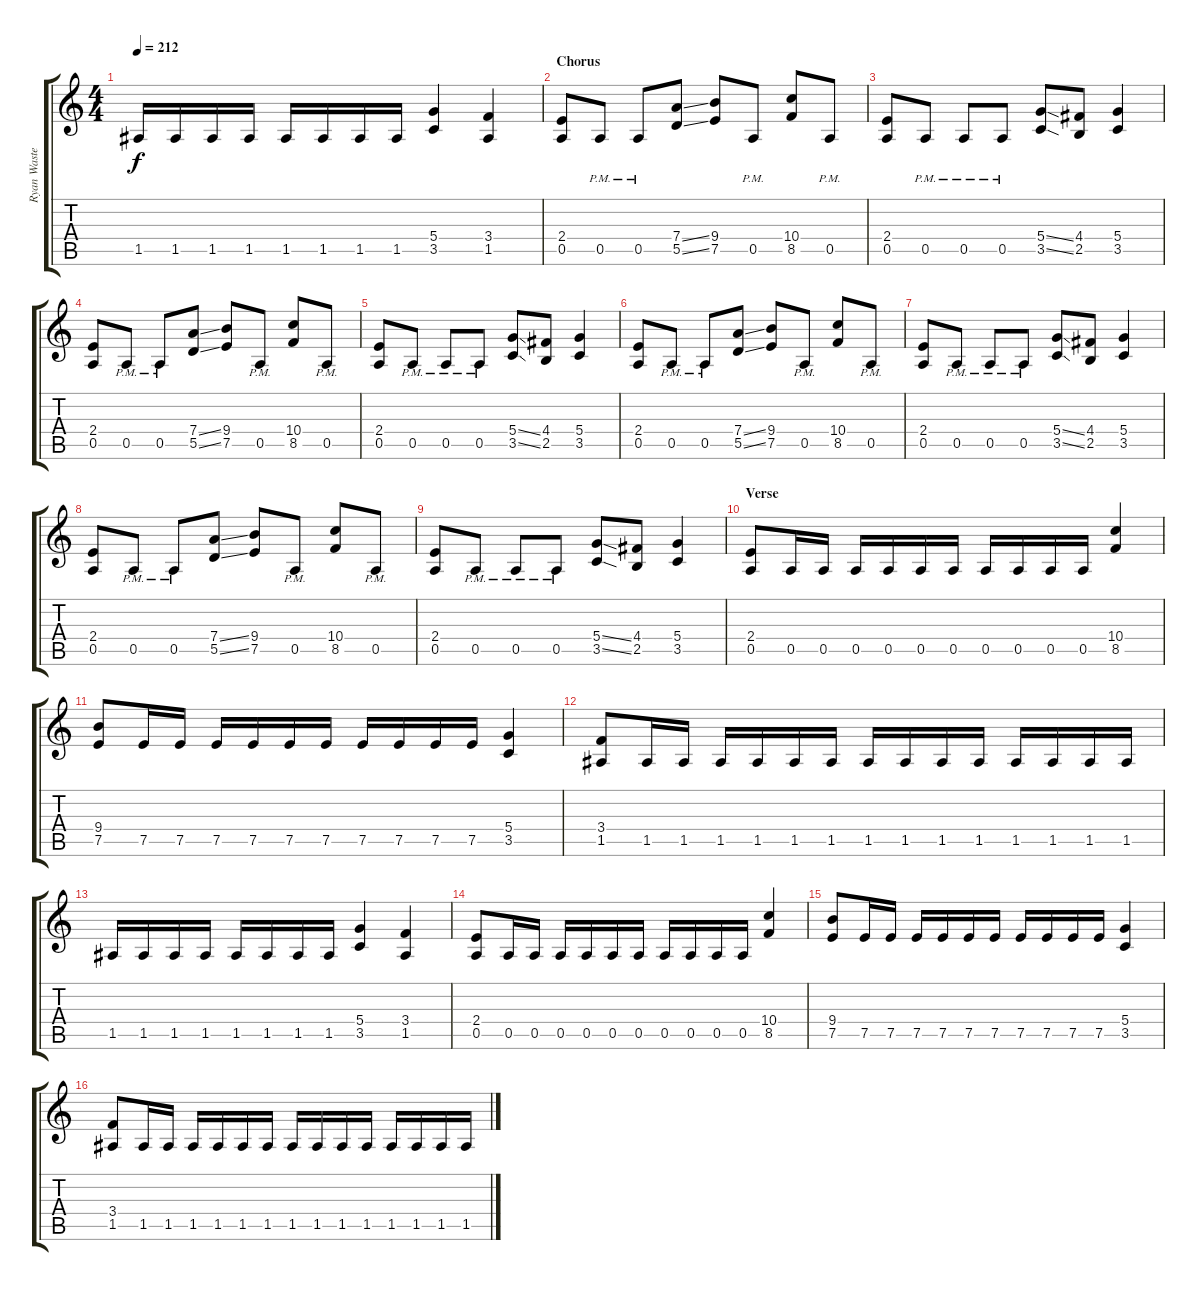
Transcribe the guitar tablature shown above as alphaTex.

\track ("Ryan Waste (Right)" "Ryan Waste") {instrument distortionguitar}
\staff {score tabs}
\tuning (E4 B3 G3 D3 A2 E2) {hide}
\ts (4 4)
\tempo 212
\clef g2
\ks c
1.5.16{dy f} 1.5.16 1.5.16 1.5.16 1.5.16 1.5.16 1.5.16 1.5.16 (5.4 3.5).4 (3.4 1.5).4 |
\section ("" "Chorus")
(2.4 0.5).8 0.5{pm}.8 0.5{pm}.8 (7.4{ss} 5.5{ss}).8 (9.4 7.5).8 0.5{pm}.8 (10.4 8.5).8 0.5{pm}.8 |
(2.4 0.5).8 0.5{pm}.8 0.5{pm}.8 0.5{pm}.8 (5.4{ss} 3.5{ss}).8 (4.4 2.5).8 (5.4 3.5).4 |
(2.4 0.5).8 0.5{pm}.8 0.5{pm}.8 (7.4{ss} 5.5{ss}).8 (9.4 7.5).8 0.5{pm}.8 (10.4 8.5).8 0.5{pm}.8 |
(2.4 0.5).8 0.5{pm}.8 0.5{pm}.8 0.5{pm}.8 (5.4{ss} 3.5{ss}).8 (4.4 2.5).8 (5.4 3.5).4 |
(2.4 0.5).8 0.5{pm}.8 0.5{pm}.8 (7.4{ss} 5.5{ss}).8 (9.4 7.5).8 0.5{pm}.8 (10.4 8.5).8 0.5{pm}.8 |
(2.4 0.5).8 0.5{pm}.8 0.5{pm}.8 0.5{pm}.8 (5.4{ss} 3.5{ss}).8 (4.4 2.5).8 (5.4 3.5).4 |
(2.4 0.5).8 0.5{pm}.8 0.5{pm}.8 (7.4{ss} 5.5{ss}).8 (9.4 7.5).8 0.5{pm}.8 (10.4 8.5).8 0.5{pm}.8 |
(2.4 0.5).8 0.5{pm}.8 0.5{pm}.8 0.5{pm}.8 (5.4{ss} 3.5{ss}).8 (4.4 2.5).8 (5.4 3.5).4 |
\section ("" "Verse")
(2.4 0.5).8 0.5.16 0.5.16 0.5.16 0.5.16 0.5.16 0.5.16 0.5.16 0.5.16 0.5.16 0.5.16 (10.4 8.5).4 |
(9.4 7.5).8 7.5.16 7.5.16 7.5.16 7.5.16 7.5.16 7.5.16 7.5.16 7.5.16 7.5.16 7.5.16 (5.4 3.5).4 |
(3.4 1.5).8 1.5.16 1.5.16 1.5.16 1.5.16 1.5.16 1.5.16 1.5.16 1.5.16 1.5.16 1.5.16 1.5.16 1.5.16 1.5.16 1.5.16 |
1.5.16 1.5.16 1.5.16 1.5.16 1.5.16 1.5.16 1.5.16 1.5.16 (5.4 3.5).4 (3.4 1.5).4 |
(2.4 0.5).8 0.5.16 0.5.16 0.5.16 0.5.16 0.5.16 0.5.16 0.5.16 0.5.16 0.5.16 0.5.16 (10.4 8.5).4 |
(9.4 7.5).8 7.5.16 7.5.16 7.5.16 7.5.16 7.5.16 7.5.16 7.5.16 7.5.16 7.5.16 7.5.16 (5.4 3.5).4 |
(3.4 1.5).8 1.5.16 1.5.16 1.5.16 1.5.16 1.5.16 1.5.16 1.5.16 1.5.16 1.5.16 1.5.16 1.5.16 1.5.16 1.5.16 1.5.16
